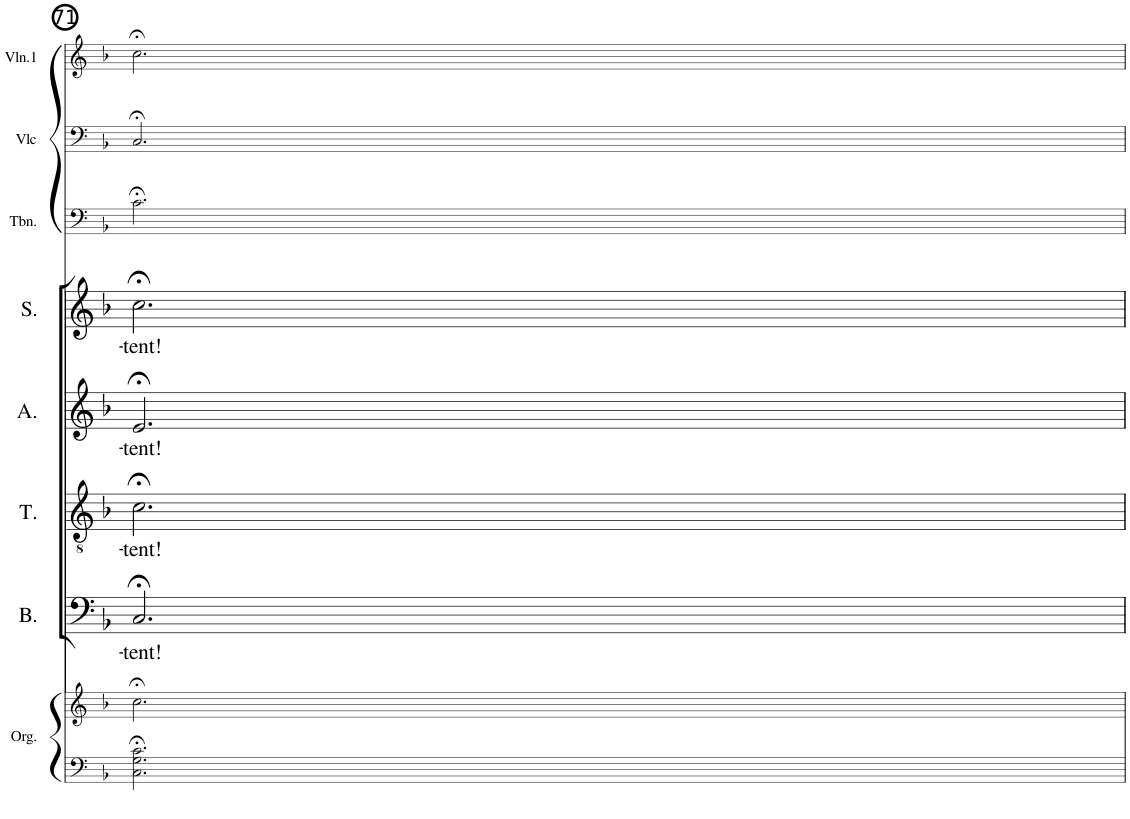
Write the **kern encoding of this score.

**kern	**kern	**kern	**text	**kern	**text	**kern	**text	**kern	**text	**kern	**kern	**kern
*part8	*part8	*part7	*part7	*part6	*part6	*part5	*part5	*part4	*part4	*part3	*part2	*part1
*staff9	*staff8	*staff7	*staff7	*staff6	*staff6	*staff5	*staff5	*staff4	*staff4	*staff3	*staff2	*staff1
*I"Orgue	*	*I"Bass	*	*I"Ténor	*	*I"Alto	*	*I"Soprano	*	*I"Trombone	*I"Violoncelle	*I"Violon 1
*I'Org.	*	*I'B.	*	*I'T.	*	*I'A.	*	*I'S.	*	*I'Tbn.	*I'Vlc	*I'Vln.1
!!LO:PB:g=z
*clefF4	*clefG2	*clefF4	*	*clefGv2	*	*clefG2	*	*clefG2	*	*clefF4	*clefF4	*clefG2
*k[b-]	*k[b-]	*k[b-]	*	*k[b-]	*	*k[b-]	*	*k[b-]	*	*k[b-]	*k[b-]	*k[b-]
*M3/4	*M3/4	*M3/4	*	*M3/4	*	*M3/4	*	*M3/4	*	*M3/4	*M3/4	*M3/4
=71	=71	=71	=71	=71	=71	=71	=71	=71	=71	=71	=71	=71
!	!	!	!LO:LY:b	!	!LO:LY:b	!	!LO:LY:b	!	!LO:LY:b	!	!	!
2.C\;< 2.G\;< 2.c\;<	2.cc;<\	2.C;</	-tent!	2.c;<\	-tent!	2.e;</	-tent!	2.cc;<\	-tent!	2.c;<\	2.C;</	2.cc;<\
=	=	=	=	=	=	=	=	=	=	=	=	=
*-	*-	*-	*-	*-	*-	*-	*-	*-	*-	*-	*-	*-
